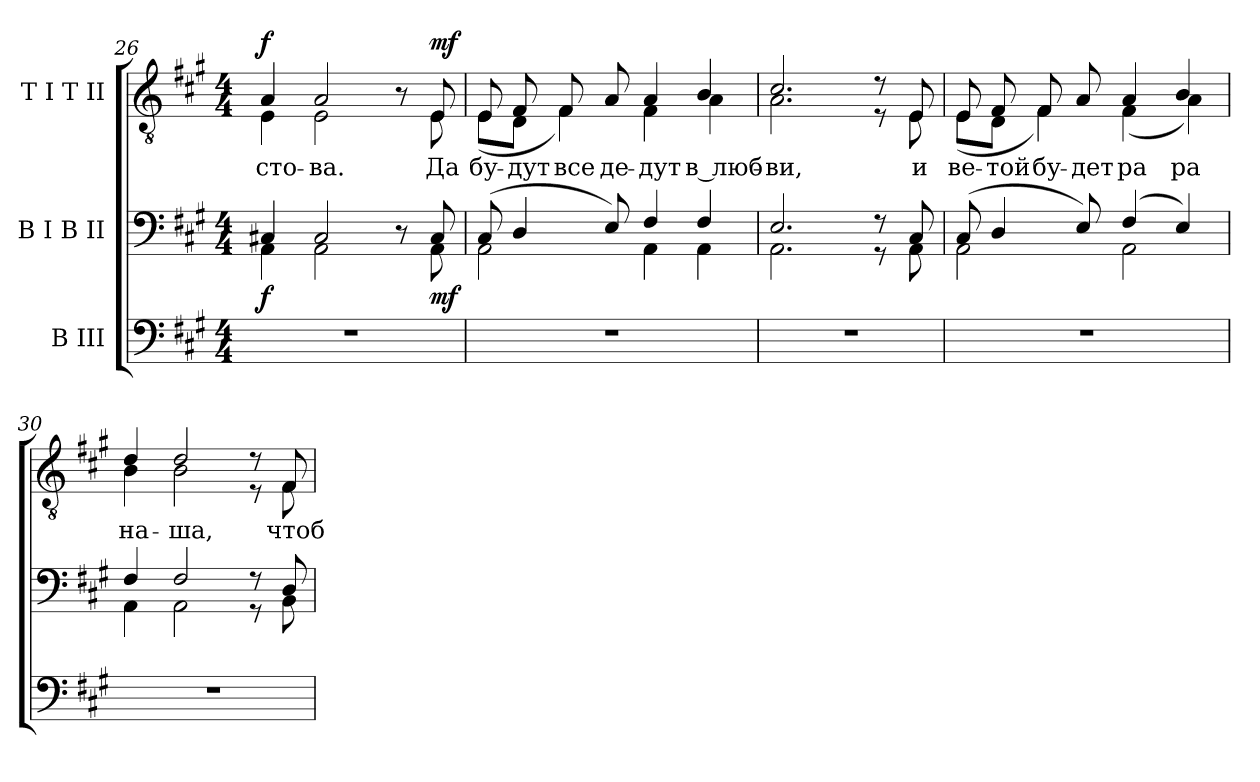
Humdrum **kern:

**kern	**kern	**dynam	**kern	**text	**dynam
*part3	*part2	*part2	*part1	*part1	*part1
*staff3	*staff2	*staff2	*staff1	*staff1	*staff1
*I"B III	*I"B I B II	*	*I"Т I T II	*	*
*clefF4	*clefF4	*	*clefGv2	*	*
*	*	*	*ITrd7c12	*	*
*k[f#c#g#]	*k[f#c#g#]	*	*k[f#c#g#]	*	*
*A:	*A:	*	*A:	*	*
*M4/4	*M4/4	*	*M4/4	*	*
=26	=26	=26	=26	=26	=26
*	*^	*	*^	*	*
!	!	!	!	!	!	!LO:LY:b:color=#000000	!
1r	4C#Xi/	4AAi\	f	4AAi/	4EEi\	сто-	f
!	!	!	!	!	!	!LO:LY:b:color=#000000	!
.	2C#i/	2AAi\	.	2AAi/	2EEi\	ва.	.
.	8r	8ryy	.	8r	8ryy	.	.
!	!	!	!	!	!	!LO:LY:b:color=#000000	!
.	8C#i/	8AAi\	mf	8EEi/	8EEi\	Да	mf
!!LO:LB:g=z	!!
=27	=27	=27	=27	=27	=27	=27	=27
!	!	!	!	!	!	!LO:LY:a:color=#000000	!
!	!	!	!	!	!	!LO:LY:b:color=#000000	!
1r	(8C#i/	2AAi\	.	8EEi/	(8EEi\L	бу-	.
!	!	!	!	!	!	!LO:LY:a:color=#000000	!
.	4Di/	.	.	8FF#i/	8DDi\J	дут	.
!	!	!	!	!	!	!LO:LY:a:color=#000000	!
.	.	.	.	8FF#i/	4FF#i\)	все	.
!	!	!	!	!	!	!LO:LY:a:color=#000000	!
.	8Ei/)	.	.	8AAi/	.	де-	.
!	!	!	!	!	!	!LO:LY:a:color=#000000	!
!	!	!	!	!	!	!LO:LY:b:color=#000000	!
.	4F#i/	4AAi\	.	4AAi/	4FF#i\	дут	.
!	!	!	!	!	!	!LO:LY:a:color=#000000	!
!	!	!	!	!	!	!LO:LY:b:color=#000000	!
.	4F#i/	4AAi\	.	4BBi/	4AAi\	в люб-	.
=28	=28	=28	=28	=28	=28	=28	=28
!	!	!	!	!	!	!LO:LY:a:color=#000000	!
!	!	!	!	!	!	!LO:LY:b:color=#000000	!
1r	2.Ei/	2.AAi\	.	2.C#i/	2.AAi\	ви,	.
.	8r	8r	.	8r	8r	.	.
!	!	!	!	!	!	!LO:LY:a:color=#000000	!
!	!	!	!	!	!	!LO:LY:b:color=#000000	!
.	8C#i/	8AAi\	.	8EEi/	8EEi\	и	.
=29	=29	=29	=29	=29	=29	=29	=29
!	!	!	!	!	!	!LO:LY:a:color=#000000	!
!	!	!	!	!	!	!LO:LY:b:color=#000000	!
1r	(8C#i/	2AAi\	.	8EEi/	(8EEi\L	ве-	.
!	!	!	!	!	!	!LO:LY:a:color=#000000	!
.	4Di/	.	.	8FF#i/	8DDi\J	той	.
!	!	!	!	!	!	!LO:LY:a:color=#000000	!
.	.	.	.	8FF#i/	4FF#i\)	бу-	.
!	!	!	!	!	!	!LO:LY:a:color=#000000	!
.	8Ei/)	.	.	8AAi/	.	дет	.
!	!	!	!	!	!	!LO:LY:a:color=#000000	!
!	!	!	!	!	!	!LO:LY:b:color=#000000	!
.	(4F#i/	2AAi\	.	4AAi/	(4FF#i\	ра	.
!	!	!	!	!	!	!LO:LY:a:color=#000000	!
.	4Ei/)	.	.	4BBi/	4AAi\)	ра	.
=30	=30	=30	=30	=30	=30	=30	=30
!	!	!	!	!	!	!LO:LY:a:color=#000000	!
!	!	!	!	!	!	!LO:LY:b:color=#000000	!
1r	4F#i/	4AAi\	.	4Di/	4BBi\	на-	.
!	!	!	!	!	!	!LO:LY:a:color=#000000	!
!	!	!	!	!	!	!LO:LY:b:color=#000000	!
.	2F#i/	2AAi\	.	2Di/	2BBi\	ша,	.
.	8r	8r	.	8r	8r	.	.
!	!	!	!	!	!	!LO:LY:a:color=#000000	!
!	!	!	!	!	!	!LO:LY:b:color=#000000	!
.	8Di/	8BBi\	.	8FF#i/	8FF#i\	чтоб	.
*	*v	*v	*	*	*	*	*
*	*	*	*v	*v	*	*
=	=	=	=	=	=
*-	*-	*-	*-	*-	*-
